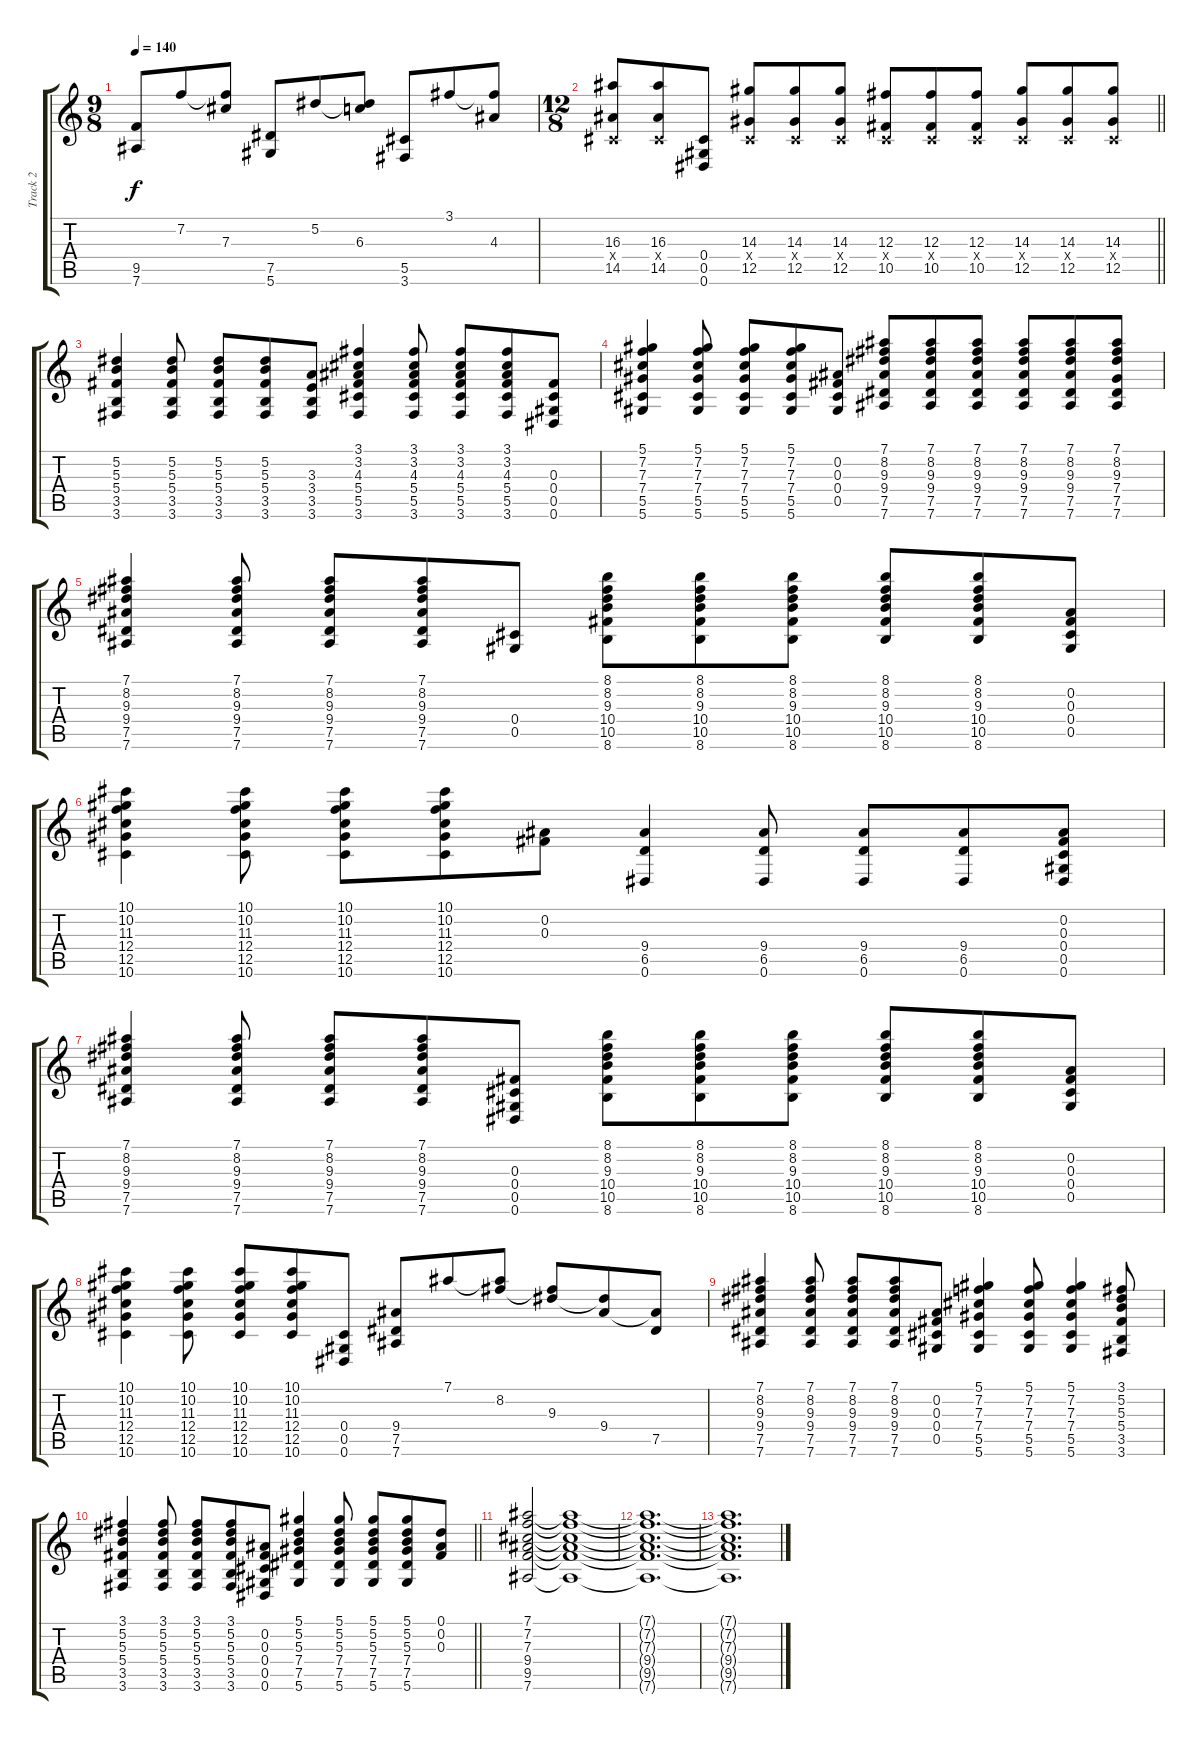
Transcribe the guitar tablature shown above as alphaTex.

\track ("Track 2" "Track 2") {instrument overdrivenguitar}
\staff {score tabs}
\tuning (Eb4 Bb3 Gb3 Db3 Ab2 Eb2) {hide}
\ts (9 8)
\tempo 140
\clef g2
\ks c
(9.5 7.6).8{dy f} 7.2.8 (7.2{t} 7.3).8 (7.5 5.6).8 5.2.8 (5.2{t} 6.3).8 (5.5 3.6).8 3.1.8 (3.1{t} 4.3).8 |
\ts (12 8)
\barLineRight lightlight
(16.3 0.4{x} 14.5).8 (16.3 0.4{x} 14.5).8 (0.4 0.5 0.6).8 (14.3 0.4{x} 12.5).8 (14.3 0.4{x} 12.5).8 (14.3 0.4{x} 12.5).8 (12.3 0.4{x} 10.5).8 (12.3 0.4{x} 10.5).8 (12.3 0.4{x} 10.5).8 (14.3 0.4{x} 12.5).8 (14.3 0.4{x} 12.5).8 (14.3 0.4{x} 12.5).8 |
(5.2 5.3 5.4 3.5 3.6).4 (5.2 5.3 5.4 3.5 3.6).8 (5.2 5.3 5.4 3.5 3.6).8 (5.2 5.3 5.4 3.5 3.6).8 (3.3 3.4 3.5 3.6).8 (3.1 3.2 4.3 5.4 5.5 3.6).4 (3.1 3.2 4.3 5.4 5.5 3.6).8 (3.1 3.2 4.3 5.4 5.5 3.6).8 (3.1 3.2 4.3 5.4 5.5 3.6).8 (0.3 0.4 0.5 0.6).8 |
(5.1 7.2 7.3 7.4 5.5 5.6).4 (5.1 7.2 7.3 7.4 5.5 5.6).8 (5.1 7.2 7.3 7.4 5.5 5.6).8 (5.1 7.2 7.3 7.4 5.5 5.6).8 (0.2 0.3 0.4 0.5).8 (7.1 8.2 9.3 9.4 7.5 7.6).8 (7.1 8.2 9.3 9.4 7.5 7.6).8 (7.1 8.2 9.3 9.4 7.5 7.6).8 (7.1 8.2 9.3 9.4 7.5 7.6).8 (7.1 8.2 9.3 9.4 7.5 7.6).8 (7.1 8.2 9.3 7.4 7.5 7.6).8 |
(7.1 8.2 9.3 9.4 7.5 7.6).4 (7.1 8.2 9.3 9.4 7.5 7.6).8 (7.1 8.2 9.3 9.4 7.5 7.6).8 (7.1 8.2 9.3 9.4 7.5 7.6).8 (0.4 0.5).8 (8.1 8.2 9.3 10.4 10.5 8.6).8 (8.1 8.2 9.3 10.4 10.5 8.6).8 (8.1 8.2 9.3 10.4 10.5 8.6).8 (8.1 8.2 9.3 10.4 10.5 8.6).8 (8.1 8.2 9.3 10.4 10.5 8.6).8 (0.2 0.3 0.4 0.5).8 |
(10.1 10.2 11.3 12.4 12.5 10.6).4 (10.1 10.2 11.3 12.4 12.5 10.6).8 (10.1 10.2 11.3 12.4 12.5 10.6).8 (10.1 10.2 11.3 12.4 12.5 10.6).8 (0.2 0.3).8 (9.4 6.5 0.6).4 (9.4 6.5 0.6).8 (9.4 6.5 0.6).8 (9.4 6.5 0.6).8 (0.2 0.3 0.4 0.5 0.6).8 |
(7.1 8.2 9.3 9.4 7.5 7.6).4 (7.1 8.2 9.3 9.4 7.5 7.6).8 (7.1 8.2 9.3 9.4 7.5 7.6).8 (7.1 8.2 9.3 9.4 7.5 7.6).8 (0.3 0.4 0.5 0.6).8 (8.1 8.2 9.3 10.4 10.5 8.6).8 (8.1 8.2 9.3 10.4 10.5 8.6).8 (8.1 8.2 9.3 10.4 10.5 8.6).8 (8.1 8.2 9.3 10.4 10.5 8.6).8 (8.1 8.2 9.3 10.4 10.5 8.6).8 (0.2 0.3 0.4 0.5).8 |
(10.1 10.2 11.3 12.4 12.5 10.6).4 (10.1 10.2 11.3 12.4 12.5 10.6).8 (10.1 10.2 11.3 12.4 12.5 10.6).8 (10.1 10.2 11.3 12.4 12.5 10.6).8 (0.4 0.5 0.6).8 (9.4 7.5 7.6).8 7.1.8 (7.1{t} 8.2).8 (8.2{t} 9.3).8 (9.3{t} 9.4).8 (9.4{t} 7.5).8 |
(7.1 8.2 9.3 9.4 7.5 7.6).4 (7.1 8.2 9.3 9.4 7.5 7.6).8 (7.1 8.2 9.3 9.4 7.5 7.6).8 (7.1 8.2 9.3 9.4 7.5 7.6).8 (0.2 0.3 0.4 0.5).8 (5.1 7.2 7.3 7.4 5.5 5.6).4 (5.1 7.2 7.3 7.4 5.5 5.6).8 (5.1 7.2 7.3 7.4 5.5 5.6).4 (3.1 5.2 5.3 5.4 3.5 3.6).8 |
\barLineRight lightlight
(3.1 5.2 5.3 5.4 3.5 3.6).4 (3.1 5.2 5.3 5.4 3.5 3.6).8 (3.1 5.2 5.3 5.4 3.5 3.6).8 (3.1 5.2 5.3 5.4 3.5 3.6).8 (0.2 0.3 0.4 0.5 0.6).8 (5.1 5.2 5.3 7.4 7.5 5.6).4 (5.1 5.2 5.3 7.4 7.5 5.6).8 (5.1 5.2 5.3 7.4 7.5 5.6).8 (5.1 5.2 5.3 7.4 7.5 5.6).8 (0.1 0.2 0.3).8 |
(7.1 7.2 7.3 9.4 9.5 7.6).2 (7.1{t} 7.2{t} 7.3{t} 9.4{t} 9.5{t} 7.6{t}).1{volume 0} |
(7.1{t} 7.2{t} 7.3{t} 9.4{t} 9.5{t} 7.6{t}).1{d} |
(7.1{t} 7.2{t} 7.3{t} 9.4{t} 9.5{t} 7.6{t}).1{d}
